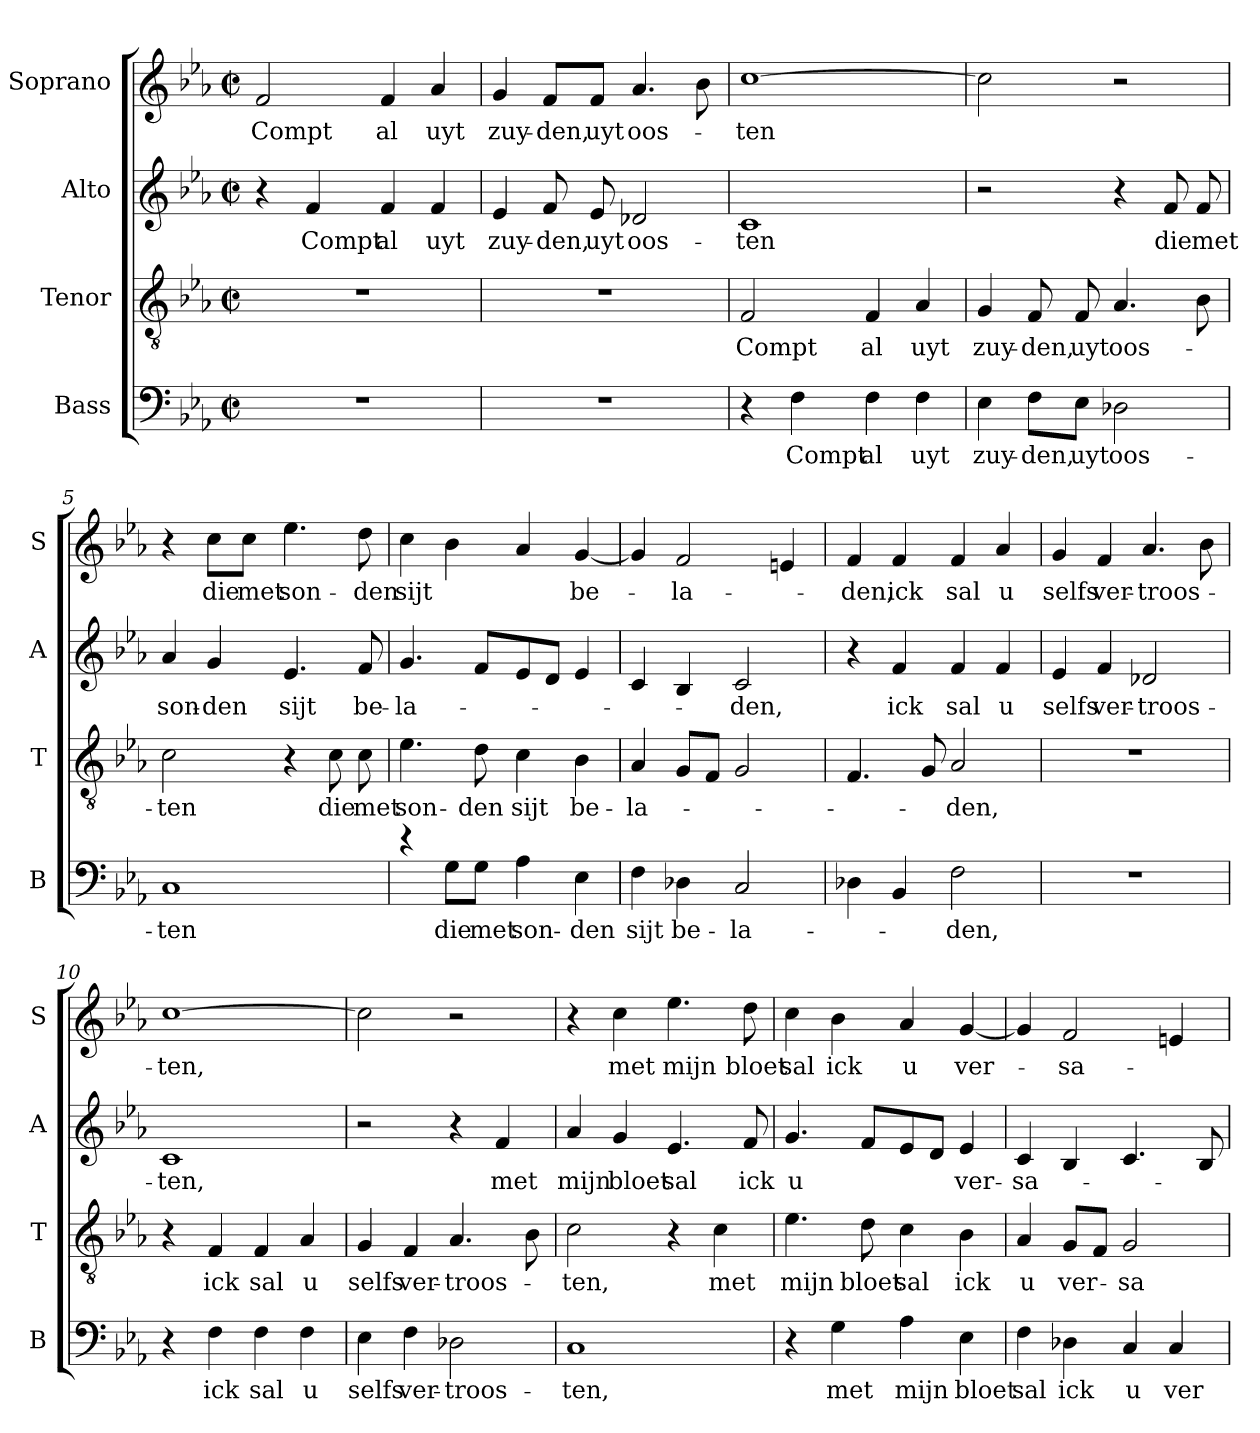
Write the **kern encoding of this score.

**kern	**text	**kern	**text	**kern	**text	**kern	**text
*part4	*part4	*part3	*part3	*part2	*part2	*part1	*part1
*staff4	*staff4	*staff3	*staff3	*staff2	*staff2	*staff1	*staff1
*I"Bass	*	*I"Tenor	*	*I"Alto	*	*I"Soprano	*
*I'B	*	*I'T	*	*I'A	*	*I'S	*
*clefF4	*	*clefGv2	*	*clefG2	*	*clefG2	*
*k[b-e-a-]	*	*k[b-e-a-]	*	*k[b-e-a-]	*	*k[b-e-a-]	*
*E-:	*	*E-:	*	*E-:	*	*E-:	*
*M2/2	*	*M2/2	*	*M2/2	*	*M2/2	*
*met(c|)	*	*met(c|)	*	*met(c|)	*	*met(c|)	*
=1	=1	=1	=1	=1	=1	=1	=1
!	!	!	!	!	!	!	!LO:LY:b
1r	.	1r	.	4r	.	2f/	Compt
!	!	!	!	!	!LO:LY:b	!	!
.	.	.	.	4f/	Compt	.	.
!	!	!	!	!	!LO:LY:b	!	!LO:LY:b
.	.	.	.	4f/	al	4f/	al
!	!	!	!	!	!LO:LY:b	!	!LO:LY:b
.	.	.	.	4f/	uyt	4a-/	uyt
=2	=2	=2	=2	=2	=2	=2	=2
!	!	!	!	!	!LO:LY:b	!	!LO:LY:b
1r	.	1r	.	4e-/	zuy-	4g/	zuy-
!	!	!	!	!	!LO:LY:b	!	!LO:LY:b
.	.	.	.	8f/	-den,	8f/L	-den,
!	!	!	!	!	!LO:LY:b	!	!LO:LY:b
.	.	.	.	8e-/	uyt	8f/J	uyt
!	!	!	!	!	!LO:LY:b	!	!LO:LY:b
.	.	.	.	2d-X/	oos-	4.a-/	oos-
.	.	.	.	.	.	8b-\	.
=3	=3	=3	=3	=3	=3	=3	=3
!	!	!	!LO:LY:b	!	!LO:LY:b	!	!LO:LY:b
4r	.	2F/	Compt	1c	-ten	[1cc	-ten
!	!LO:LY:b	!	!	!	!	!	!
4F\	Compt	.	.	.	.	.	.
!	!LO:LY:b	!	!LO:LY:b	!	!	!	!
4F\	al	4F/	al	.	.	.	.
!	!LO:LY:b	!	!LO:LY:b	!	!	!	!
4F\	uyt	4A-/	uyt	.	.	.	.
=4	=4	=4	=4	=4	=4	=4	=4
!	!LO:LY:b	!	!LO:LY:b	!	!	!	!
4E-\	zuy-	4G/	zuy-	2r	.	2cc\]	.
!	!LO:LY:b	!	!LO:LY:b	!	!	!	!
8F\L	-den,	8F/	-den,	.	.	.	.
!	!LO:LY:b	!	!LO:LY:b	!	!	!	!
8E-\J	uyt	8F/	uyt	.	.	.	.
!	!LO:LY:b	!	!LO:LY:b	!	!	!	!
2D-X\	oos-	4.A-/	oos-	4r	.	2r	.
!	!	!	!	!	!LO:LY:b	!	!
.	.	.	.	8f/	die	.	.
!	!	!	!	!	!LO:LY:b	!	!
.	.	8B-\	.	8f/	met	.	.
!!LO:LB:g=z
=5	=5	=5	=5	=5	=5	=5	=5
!	!LO:LY:b	!	!LO:LY:b	!	!LO:LY:b	!	!
1C	-ten	2c\	-ten	4a-/	son-	4r	.
!	!	!	!	!	!LO:LY:b	!	!LO:LY:b
.	.	.	.	4g/	-den	8cc\L	die
!	!	!	!	!	!	!	!LO:LY:b
.	.	.	.	.	.	8cc\J	met
!	!	!	!	!	!LO:LY:b	!	!LO:LY:b
.	.	4r	.	4.e-/	sijt	4.ee-\	son-
!	!	!	!LO:LY:b	!	!	!	!
.	.	8c\	die	.	.	.	.
!	!	!	!LO:LY:b	!	!LO:LY:b	!	!LO:LY:b
.	.	8c\	met	8f/	be-	8dd\	-den
=6	=6	=6	=6	=6	=6	=6	=6
!	!	!	!LO:LY:b	!	!LO:LY:b	!	!LO:LY:b
4re	.	4.e-\	son-	4.g/	-la-	4cc\	sijt
!	!LO:LY:b	!	!	!	!	!	!
8G\L	die	.	.	.	.	4b-\	.
!	!LO:LY:b	!	!LO:LY:b	!	!	!	!
8G\J	met	8d\	-den	8f/L	.	.	.
!	!LO:LY:b	!	!LO:LY:b	!	!	!	!
4A-\	son-	4c\	sijt	8e-/	.	4a-/	.
.	.	.	.	8d/J	.	.	.
!	!LO:LY:b	!	!LO:LY:b	!	!	!	!LO:LY:b
4E-\	-den	4B-\	be-	4e-/	.	[4g/	be-
=7	=7	=7	=7	=7	=7	=7	=7
!	!LO:LY:b	!	!LO:LY:b	!	!	!	!
4F\	sijt	4A-/	-la-	4c/	.	4g/]	.
!	!LO:LY:b	!	!	!	!	!	!LO:LY:b
4D-X\	be-	8G/L	.	4B-/	.	2f/	-la-
.	.	8F/J	.	.	.	.	.
!	!LO:LY:b	!	!	!	!LO:LY:b	!	!
2C/	-la-	2G/	.	2c/	-den,	.	.
.	.	.	.	.	.	4en/	.
=8	=8	=8	=8	=8	=8	=8	=8
!	!	!	!	!	!	!	!LO:LY:b
4D-X\	.	4.F/	.	4r	.	4f/	-den,
!	!	!	!	!	!LO:LY:b	!	!LO:LY:b
4BB-/	.	.	.	4f/	ick	4f/	ick
.	.	8G/	.	.	.	.	.
!	!LO:LY:b	!	!LO:LY:b	!	!LO:LY:b	!	!LO:LY:b
2F\	-den,	2A-/	-den,	4f/	sal	4f/	sal
!	!	!	!	!	!LO:LY:b	!	!LO:LY:b
.	.	.	.	4f/	u	4a-/	u
!!LO:PB:g=z
=9	=9	=9	=9	=9	=9	=9	=9
!	!	!	!	!	!LO:LY:b	!	!LO:LY:b
1r	.	1r	.	4e-/	selfs	4g/	selfs
!	!	!	!	!	!LO:LY:b	!	!LO:LY:b
.	.	.	.	4f/	ver-	4f/	ver-
!	!	!	!	!	!LO:LY:b	!	!LO:LY:b
.	.	.	.	2d-X/	-troos-	4.a-/	-troos-
.	.	.	.	.	.	8b-\	.
=10	=10	=10	=10	=10	=10	=10	=10
!	!	!	!	!	!LO:LY:b	!	!LO:LY:b
4r	.	4r	.	1c	-ten,	[1cc	-ten,
!	!LO:LY:b	!	!LO:LY:b	!	!	!	!
4F\	ick	4F/	ick	.	.	.	.
!	!LO:LY:b	!	!LO:LY:b	!	!	!	!
4F\	sal	4F/	sal	.	.	.	.
!	!LO:LY:b	!	!LO:LY:b	!	!	!	!
4F\	u	4A-/	u	.	.	.	.
=11	=11	=11	=11	=11	=11	=11	=11
!	!LO:LY:b	!	!LO:LY:b	!	!	!	!
4E-\	selfs	4G/	selfs	2r	.	2cc\]	.
!	!LO:LY:b	!	!LO:LY:b	!	!	!	!
4F\	ver-	4F/	ver-	.	.	.	.
!	!LO:LY:b	!	!LO:LY:b	!	!	!	!
2D-X\	-troos-	4.A-/	-troos-	4r	.	2r	.
!	!	!	!	!	!LO:LY:b	!	!
.	.	.	.	4f/	met	.	.
.	.	8B-\	.	.	.	.	.
=12	=12	=12	=12	=12	=12	=12	=12
!	!LO:LY:b	!	!LO:LY:b	!	!LO:LY:b	!	!
1C	-ten,	2c\	-ten,	4a-/	mijn	4r	.
!	!	!	!	!	!LO:LY:b	!	!LO:LY:b
.	.	.	.	4g/	bloet	4cc\	met
!	!	!	!	!	!LO:LY:b	!	!LO:LY:b
.	.	4r	.	4.e-/	sal	4.ee-\	mijn
!	!	!	!LO:LY:b	!	!	!	!
.	.	4c\	met	.	.	.	.
!	!	!	!	!	!LO:LY:b	!	!LO:LY:b
.	.	.	.	8f/	ick	8dd\	bloet
!!LO:LB:g=z
=13	=13	=13	=13	=13	=13	=13	=13
!	!	!	!LO:LY:b	!	!LO:LY:b	!	!LO:LY:b
4r	.	4.e-\	mijn	4.g/	u	4cc\	sal
!	!LO:LY:b	!	!	!	!	!	!LO:LY:b
4G\	met	.	.	.	.	4b-\	ick
!	!	!	!LO:LY:b	!	!	!	!
.	.	8d\	bloet	8f/L	.	.	.
!	!LO:LY:b	!	!LO:LY:b	!	!	!	!LO:LY:b
4A-\	mijn	4c\	sal	8e-/	.	4a-/	u
.	.	.	.	8d/J	.	.	.
!	!LO:LY:b	!	!LO:LY:b	!	!LO:LY:b	!	!LO:LY:b
4E-\	bloet	4B-\	ick	4e-/	ver-	[4g/	ver-
=14	=14	=14	=14	=14	=14	=14	=14
!	!LO:LY:b	!	!LO:LY:b	!	!LO:LY:b	!	!
4F\	sal	4A-/	u	4c/	-sa-	4g/]	.
!	!LO:LY:b	!	!LO:LY:b	!	!	!	!LO:LY:b
4D-X\	ick	8G/L	ver-	4B-/	.	2f/	-sa-
.	.	8F/J	.	.	.	.	.
!	!LO:LY:b	!	!LO:LY:b	!	!	!	!
4C/	u	2G/	-sa-	4.c/	.	.	.
!	!LO:LY:b	!	!	!	!	!	!
4C/	ver-	.	.	.	.	4en/	.
.	.	.	.	8B-/	.	.	.
=	=	=	=	=	=	=	=
*-	*-	*-	*-	*-	*-	*-	*-
